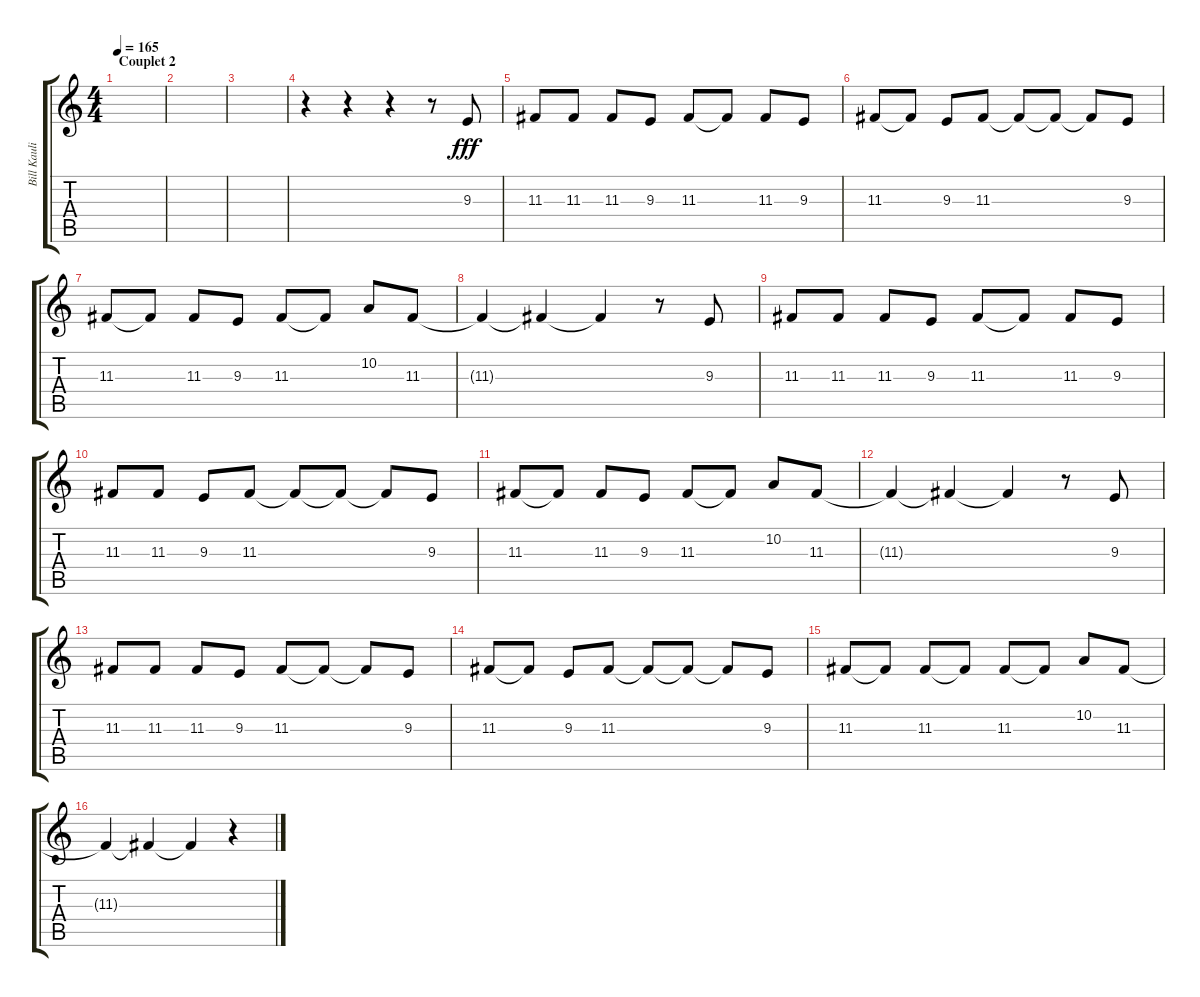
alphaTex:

\track ("Bill Kaulitz" "Bill Kauli") {instrument oboe}
\staff {score tabs}
\tuning (E4 B3 G3 D3 A2 E2) {hide}
\ts (4 4)
\section ("" "Couplet 2")
\tempo 165
\clef g2
\ks c
|
|
|
r.4 r.4 r.4 r.8 9.3.8{dy fff} |
11.3.8 11.3.8 11.3.8 9.3.8 11.3.8 11.3{t}.8 11.3.8 9.3.8 |
11.3.8 11.3{t}.8 9.3.8 11.3.8 11.3{t}.8 11.3{t}.8 11.3{t}.8 9.3.8 |
11.3.8 11.3{t}.8 11.3.8 9.3.8 11.3.8 11.3{t}.8 10.2.8 11.3.8 |
11.3{t}.4 11.3{t}.4 11.3{t}.4 r.8 9.3.8 |
11.3.8 11.3.8 11.3.8 9.3.8 11.3.8 11.3{t}.8 11.3.8 9.3.8 |
11.3.8 11.3.8 9.3.8 11.3.8 11.3{t}.8 11.3{t}.8 11.3{t}.8 9.3.8 |
11.3.8 11.3{t}.8 11.3.8 9.3.8 11.3.8 11.3{t}.8 10.2.8 11.3.8 |
11.3{t}.4 11.3{t}.4 11.3{t}.4 r.8 9.3.8 |
11.3.8 11.3.8 11.3.8 9.3.8 11.3.8 11.3{t}.8 11.3{t}.8 9.3.8 |
11.3.8 11.3{t}.8 9.3.8 11.3.8 11.3{t}.8 11.3{t}.8 11.3{t}.8 9.3.8 |
11.3.8 11.3{t}.8 11.3.8 11.3{t}.8 11.3.8 11.3{t}.8 10.2.8 11.3.8 |
11.3{t}.4 11.3{t}.4 11.3{t}.4 r.4
